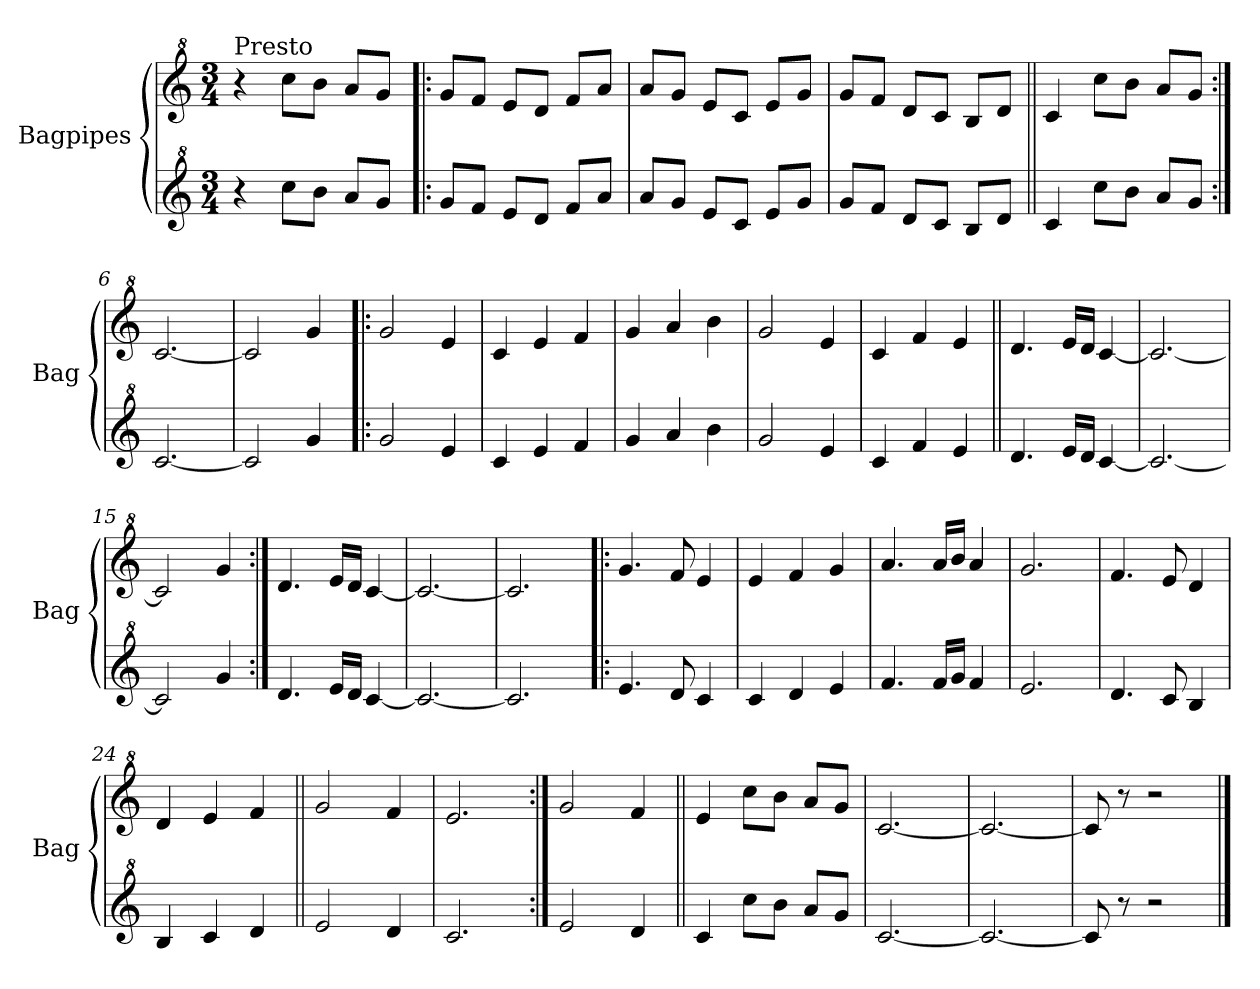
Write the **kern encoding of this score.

**kern	**kern
*part2	*part1
*staff2	*staff1
*I"Bagpipes	*I"Bagpipes
*I'Bag	*I'Bag
*clefG^2	*clefG^2
*k[]	*k[]
*C:	*C:
*M3/4	*M3/4
=1	=1
!	!LO:TX:a:t=Presto
4r	4r
8ccc\L	8ccc\L
8bb\J	8bb\J
8aa/L	8aa/L
8gg/J	8gg/J
=2!|:	=2!|:
8gg/L	8gg/L
8ff/J	8ff/J
8ee/L	8ee/L
8dd/J	8dd/J
8ff/L	8ff/L
8aa/J	8aa/J
=3	=3
8aa/L	8aa/L
8gg/J	8gg/J
8ee/L	8ee/L
8cc/J	8cc/J
8ee/L	8ee/L
8gg/J	8gg/J
=4	=4
8gg/L	8gg/L
8ff/J	8ff/J
8dd/L	8dd/L
8cc/J	8cc/J
8b/L	8b/L
8dd/J	8dd/J
=5||	=5||
4cc/	4cc/
8ccc\L	8ccc\L
8bb\J	8bb\J
8aa/L	8aa/L
8gg/J	8gg/J
=6:|!	=6:|!
[2.cc/	[2.cc/
=7	=7
2cc/]	2cc/]
4gg/	4gg/
=8!|:	=8!|:
2gg/	2gg/
4ee/	4ee/
!!LO:LB:g=z
=9	=9
4cc/	4cc/
4ee/	4ee/
4ff/	4ff/
=10	=10
4gg/	4gg/
4aa/	4aa/
4bb\	4bb\
=11	=11
2gg/	2gg/
4ee/	4ee/
=12	=12
4cc/	4cc/
4ff/	4ff/
4ee/	4ee/
=13||	=13||
4.dd/	4.dd/
16ee/LL	16ee/LL
16dd/JJ	16dd/JJ
[4cc/	[4cc/
=14	=14
2.cc/_	2.cc/_
=15	=15
2cc/]	2cc/]
4gg/	4gg/
=16:|!	=16:|!
4.dd/	4.dd/
16ee/LL	16ee/LL
16dd/JJ	16dd/JJ
[4cc/	[4cc/
=17	=17
2.cc/_	2.cc/_
=18	=18
2.cc/]	2.cc/]
=19!|:	=19!|:
4.ee/	4.gg/
8dd/	8ff/
4cc/	4ee/
=20	=20
4cc/	4ee/
4dd/	4ff/
4ee/	4gg/
!!LO:LB:g=z
=21	=21
4.ff/	4.aa/
16ff/LL	16aa/LL
16gg/JJ	16bb/JJ
4ff/	4aa/
=22	=22
2.ee/	2.gg/
=23	=23
4.dd/	4.ff/
8cc/	8ee/
4b/	4dd/
=24	=24
4b/	4dd/
4cc/	4ee/
4dd/	4ff/
=25||	=25||
2ee/	2gg/
4dd/	4ff/
=26	=26
2.cc/	2.ee/
=27:|!	=27:|!
2ee/	2gg/
4dd/	4ff/
=28||	=28||
4cc/	4ee/
8ccc\L	8ccc\L
8bb\J	8bb\J
8aa/L	8aa/L
8gg/J	8gg/J
=29	=29
[2.cc/	[2.cc/
=30	=30
2.cc/_	2.cc/_
=31	=31
8cc/]	8cc/]
8r	8r
2r	2r
==	==
*-	*-
